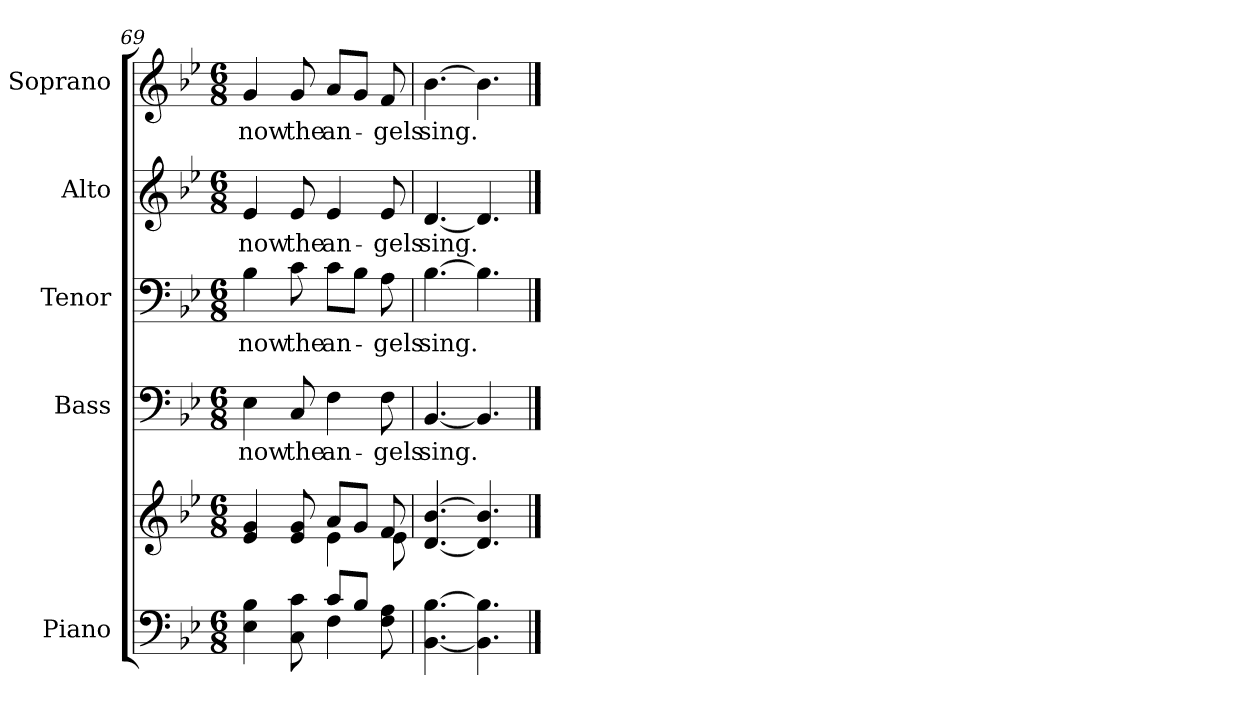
**kern	**kern	**kern	**text	**kern	**text	**kern	**text	**kern	**text
*part5	*part5	*part4	*part4	*part3	*part3	*part2	*part2	*part1	*part1
*staff6	*staff5	*staff4	*staff4	*staff3	*staff3	*staff2	*staff2	*staff1	*staff1
*I"Piano	*	*I"Bass	*	*I"Tenor	*	*I"Alto	*	*I"Soprano	*
*I'Pno.	*	*I'B.	*	*I'T.	*	*I'A.	*	*I'S.	*
!!LO:PB:g=z
*clefF4	*clefG2	*clefF4	*	*clefF4	*	*clefG2	*	*clefG2	*
*k[b-e-]	*k[b-e-]	*k[b-e-]	*	*k[b-e-]	*	*k[b-e-]	*	*k[b-e-]	*
*B-:	*B-:	*B-:	*	*B-:	*	*B-:	*	*B-:	*
*M6/8	*M6/8	*M6/8	*	*M6/8	*	*M6/8	*	*M6/8	*
=69	=69	=69	=69	=69	=69	=69	=69	=69	=69
*^	*^	*	*	*	*	*	*	*	*
!	!	!	!	!	!LO:LY:b:color=#000000	!	!	!	!	!	!
!	!	!	!	!	!	!	!LO:LY:b:color=#000000	!	!	!	!
!	!	!	!	!	!	!	!	!	!LO:LY:b:color=#000000	!	!
!	!	!	!	!	!	!	!	!	!	!	!LO:LY:b:color=#000000
4E-i\ 4B-i	4.ryy	4e-i/ 4gi	4.ryy	4E-i\	now	4B-i\	now	4e-i/	now	4gi/	now
!	!	!	!	!	!LO:LY:b:color=#000000	!	!	!	!	!	!
!	!	!	!	!	!	!	!LO:LY:b:color=#000000	!	!	!	!
!	!	!	!	!	!	!	!	!	!LO:LY:b:color=#000000	!	!
!	!	!	!	!	!	!	!	!	!	!	!LO:LY:b:color=#000000
8Ci\ 8ci	.	8e-i/ 8gi	.	8Ci/	the	8ci\	the	8e-i/	the	8gi/	the
!	!	!	!	!	!LO:LY:b:color=#000000	!	!	!	!	!	!
!	!	!	!	!	!	!	!LO:LY:b:color=#000000	!	!	!	!
!	!	!	!	!	!	!	!	!	!LO:LY:b:color=#000000	!	!
*	*	*	*	*	*	*	*	*	*	*MM80	*
!	!	!	!	!	!	!	!	!	!	!	!LO:LY:b:color=#000000
8ci/L	4Fi\	8ai/L	4e-i\	4Fi\	an-	8ci\L	an-	4e-i/	an-	8ai/L	an-
8B-i/J	.	8gi/J	.	.	.	8B-i\J	.	.	.	8gi/J	.
!	!	!	!	!	!LO:LY:b:color=#000000	!	!	!	!	!	!
!	!	!	!	!	!	!	!LO:LY:b:color=#000000	!	!	!	!
!	!	!	!	!	!	!	!	!	!LO:LY:b:color=#000000	!	!
!	!	!	!	!	!	!	!	!	!	!	!LO:LY:b:color=#000000
8Fi\ 8Ai	8ryy	8fi/	8e-i\	8Fi\	-gels	8Ai\	-gels	8e-i/	-gels	8fi/	-gels
*v	*v	*	*	*	*	*	*	*	*	*	*
*	*v	*v	*	*	*	*	*	*	*	*
=70	=70	=70	=70	=70	=70	=70	=70	=70	=70
*^	*^	*	*	*	*	*	*	*	*
!	!	!	!	!	!LO:LY:b:color=#000000	!	!	!	!	!	!
*v	*v	*	*	*	*	*	*	*	*	*	*
*	*v	*v	*	*	*	*	*	*	*	*
*^	*^	*	*	*	*	*	*	*	*
!	!	!	!	!	!	!	!LO:LY:b:color=#000000	!	!	!	!
*v	*v	*	*	*	*	*	*	*	*	*	*
*	*v	*v	*	*	*	*	*	*	*	*
*^	*^	*	*	*	*	*	*	*	*
!	!	!	!	!	!	!	!	!	!LO:LY:b:color=#000000	!	!
*v	*v	*	*	*	*	*	*	*	*	*	*
*	*v	*v	*	*	*	*	*	*	*	*
*^	*^	*	*	*	*	*	*	*	*
!	!	!	!	!	!	!	!	!	!	!	!LO:LY:b:color=#000000
*v	*v	*	*	*	*	*	*	*	*	*	*
*	*v	*v	*	*	*	*	*	*	*	*
[<4.BB-i\ [>4.B-i	[<4.di/ [>4.b-i	[<4.BB-i/	sing.	[>4.B-i\	sing.	[<4.di/	sing.	[>4.b-i\	sing.
4.BB-i\] 4.B-i]	4.di/] 4.b-i]	4.BB-i/]	.	4.B-i\]	.	4.di/]	.	4.b-i\]	.
==	==	==	==	==	==	==	==	==	==
*-	*-	*-	*-	*-	*-	*-	*-	*-	*-
